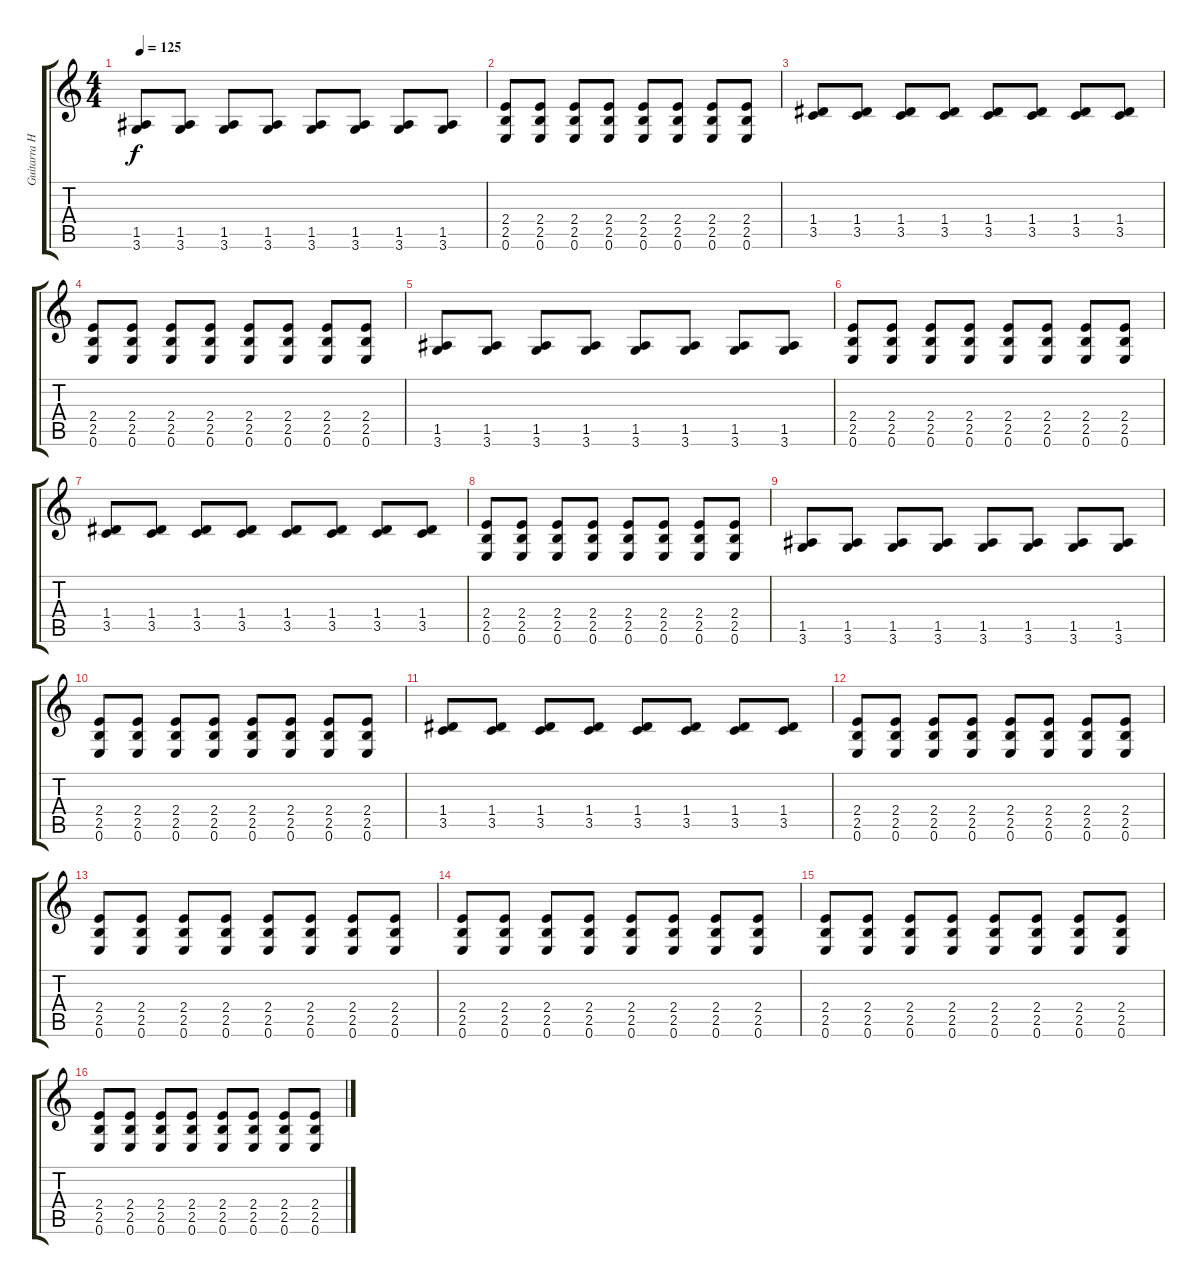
\track ("Guitarra Harm" "Guitarra H") {instrument distortionguitar}
\staff {score tabs}
\tuning (E4 B3 G3 D3 A2 E2) {hide}
\ts (4 4)
\tempo 125
\clef g2
\ks c
(1.5 3.6).8{dy f} (1.5 3.6).8 (1.5 3.6).8 (1.5 3.6).8 (1.5 3.6).8 (1.5 3.6).8 (1.5 3.6).8 (1.5 3.6).8 |
(2.4 2.5 0.6).8 (2.4 2.5 0.6).8 (2.4 2.5 0.6).8 (2.4 2.5 0.6).8 (2.4 2.5 0.6).8 (2.4 2.5 0.6).8 (2.4 2.5 0.6).8 (2.4 2.5 0.6).8 |
(1.4 3.5).8 (1.4 3.5).8 (1.4 3.5).8 (1.4 3.5).8 (1.4 3.5).8 (1.4 3.5).8 (1.4 3.5).8 (1.4 3.5).8 |
(2.4 2.5 0.6).8 (2.4 2.5 0.6).8 (2.4 2.5 0.6).8 (2.4 2.5 0.6).8 (2.4 2.5 0.6).8 (2.4 2.5 0.6).8 (2.4 2.5 0.6).8 (2.4 2.5 0.6).8 |
(1.5 3.6).8 (1.5 3.6).8 (1.5 3.6).8 (1.5 3.6).8 (1.5 3.6).8 (1.5 3.6).8 (1.5 3.6).8 (1.5 3.6).8 |
(2.4 2.5 0.6).8 (2.4 2.5 0.6).8 (2.4 2.5 0.6).8 (2.4 2.5 0.6).8 (2.4 2.5 0.6).8 (2.4 2.5 0.6).8 (2.4 2.5 0.6).8 (2.4 2.5 0.6).8 |
(1.4 3.5).8 (1.4 3.5).8 (1.4 3.5).8 (1.4 3.5).8 (1.4 3.5).8 (1.4 3.5).8 (1.4 3.5).8 (1.4 3.5).8 |
(2.4 2.5 0.6).8 (2.4 2.5 0.6).8 (2.4 2.5 0.6).8 (2.4 2.5 0.6).8 (2.4 2.5 0.6).8 (2.4 2.5 0.6).8 (2.4 2.5 0.6).8 (2.4 2.5 0.6).8 |
(1.5 3.6).8 (1.5 3.6).8 (1.5 3.6).8 (1.5 3.6).8 (1.5 3.6).8 (1.5 3.6).8 (1.5 3.6).8 (1.5 3.6).8 |
(2.4 2.5 0.6).8 (2.4 2.5 0.6).8 (2.4 2.5 0.6).8 (2.4 2.5 0.6).8 (2.4 2.5 0.6).8 (2.4 2.5 0.6).8 (2.4 2.5 0.6).8 (2.4 2.5 0.6).8 |
(1.4 3.5).8 (1.4 3.5).8 (1.4 3.5).8 (1.4 3.5).8 (1.4 3.5).8 (1.4 3.5).8 (1.4 3.5).8 (1.4 3.5).8 |
(2.4 2.5 0.6).8 (2.4 2.5 0.6).8 (2.4 2.5 0.6).8 (2.4 2.5 0.6).8 (2.4 2.5 0.6).8 (2.4 2.5 0.6).8 (2.4 2.5 0.6).8 (2.4 2.5 0.6).8 |
(2.4 2.5 0.6).8 (2.4 2.5 0.6).8 (2.4 2.5 0.6).8 (2.4 2.5 0.6).8 (2.4 2.5 0.6).8 (2.4 2.5 0.6).8 (2.4 2.5 0.6).8 (2.4 2.5 0.6).8 |
(2.4 2.5 0.6).8 (2.4 2.5 0.6).8 (2.4 2.5 0.6).8 (2.4 2.5 0.6).8 (2.4 2.5 0.6).8 (2.4 2.5 0.6).8 (2.4 2.5 0.6).8 (2.4 2.5 0.6).8 |
(2.4 2.5 0.6).8 (2.4 2.5 0.6).8 (2.4 2.5 0.6).8 (2.4 2.5 0.6).8 (2.4 2.5 0.6).8 (2.4 2.5 0.6).8 (2.4 2.5 0.6).8 (2.4 2.5 0.6).8 |
(2.4 2.5 0.6).8 (2.4 2.5 0.6).8 (2.4 2.5 0.6).8 (2.4 2.5 0.6).8 (2.4 2.5 0.6).8 (2.4 2.5 0.6).8 (2.4 2.5 0.6).8 (2.4 2.5 0.6).8
